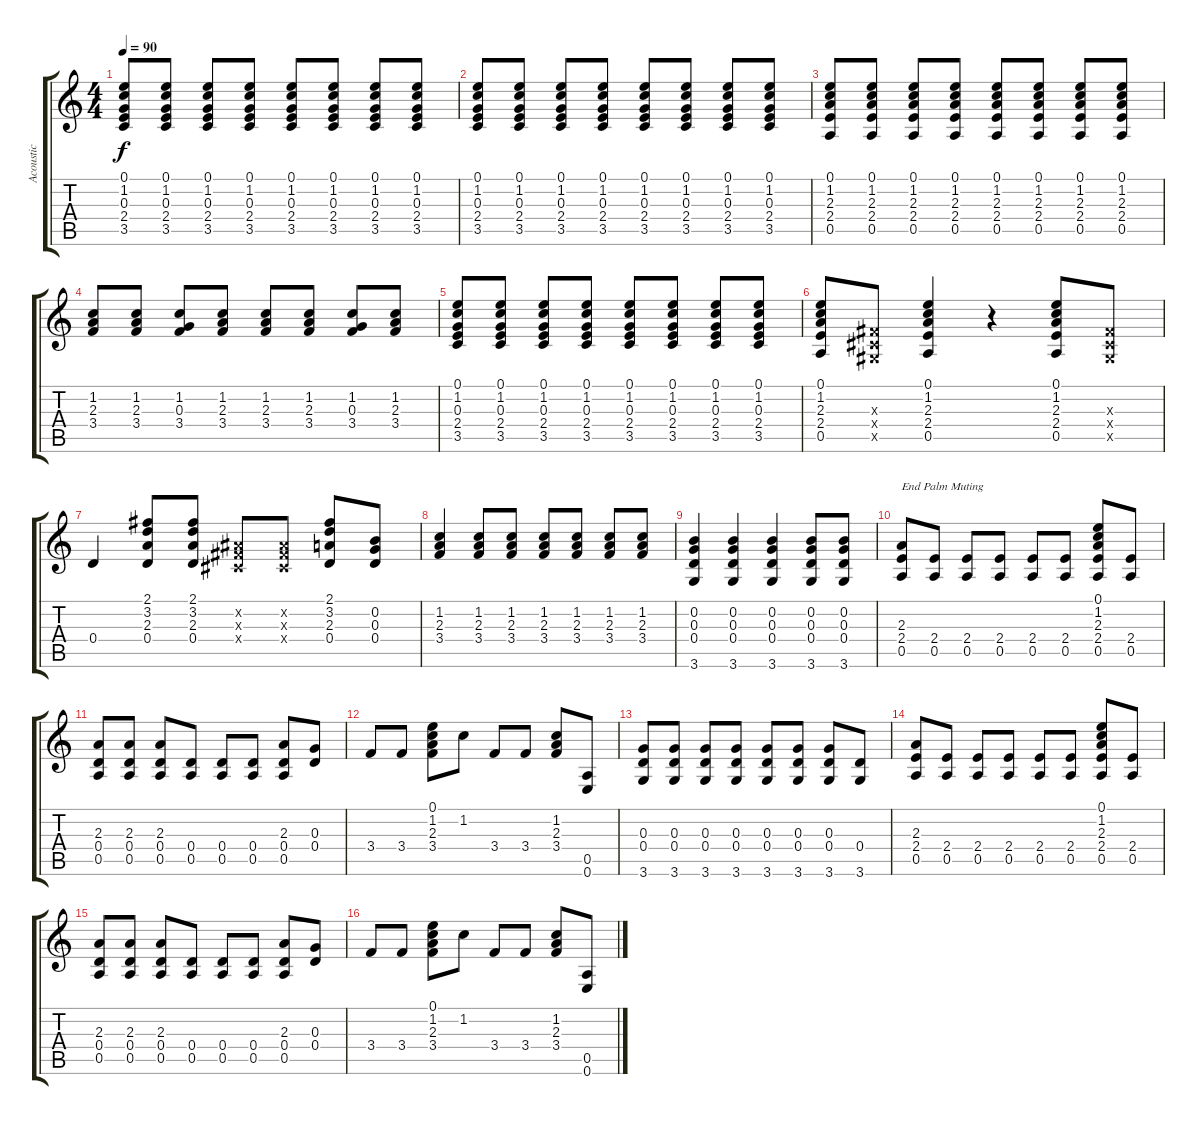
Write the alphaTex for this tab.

\track ("Acoustic" "Acoustic") {instrument acousticguitarsteel}
\staff {score tabs}
\tuning (E4 B3 G3 D3 A2 E2) {hide}
\ts (4 4)
\tempo 90
\clef g2
\ks c
(0.1 1.2 0.3 2.4 3.5).8{dy f} (0.1 1.2 0.3 2.4 3.5).8 (0.1 1.2 0.3 2.4 3.5).8 (0.1 1.2 0.3 2.4 3.5).8 (0.1 1.2 0.3 2.4 3.5).8 (0.1 1.2 0.3 2.4 3.5).8 (0.1 1.2 0.3 2.4 3.5).8 (0.1 1.2 0.3 2.4 3.5).8 |
(0.1 1.2 0.3 2.4 3.5).8 (0.1 1.2 0.3 2.4 3.5).8 (0.1 1.2 0.3 2.4 3.5).8 (0.1 1.2 0.3 2.4 3.5).8 (0.1 1.2 0.3 2.4 3.5).8 (0.1 1.2 0.3 2.4 3.5).8 (0.1 1.2 0.3 2.4 3.5).8 (0.1 1.2 0.3 2.4 3.5).8 |
(0.1 1.2 2.3 2.4 0.5).8 (0.1 1.2 2.3 2.4 0.5).8 (0.1 1.2 2.3 2.4 0.5).8 (0.1 1.2 2.3 2.4 0.5).8 (0.1 1.2 2.3 2.4 0.5).8 (0.1 1.2 2.3 2.4 0.5).8 (0.1 1.2 2.3 2.4 0.5).8 (0.1 1.2 2.3 2.4 0.5).8 |
(1.2 2.3 3.4).8 (1.2 2.3 3.4).8 (1.2 0.3 3.4).8 (1.2 2.3 3.4).8 (1.2 2.3 3.4).8 (1.2 2.3 3.4).8 (1.2 0.3 3.4).8 (1.2 2.3 3.4).8 |
(0.1 1.2 0.3 2.4 3.5).8 (0.1 1.2 0.3 2.4 3.5).8 (0.1 1.2 0.3 2.4 3.5).8 (0.1 1.2 0.3 2.4 3.5).8 (0.1 1.2 0.3 2.4 3.5).8 (0.1 1.2 0.3 2.4 3.5).8 (0.1 1.2 0.3 2.4 3.5).8 (0.1 1.2 0.3 2.4 3.5).8 |
(0.1 1.2 2.3 2.4 0.5).8 (-1.3{x} -1.4{x} -1.5{x}).8 (0.1 1.2 2.3 2.4 0.5).4 r.4 (0.1 1.2 2.3 2.4 0.5).8 (-1.3{x} -1.4{x} -1.5{x}).8 |
0.4.4 (2.1 3.2 2.3 0.4).8 (2.1 3.2 2.3 0.4).8 (-1.2{x} -1.3{x} -1.4{x}).8 (-1.2{x} -1.3{x} -1.4{x}).8 (2.1 3.2 2.3 0.4).8 (0.2 0.3 0.4).8 |
(1.2 2.3 3.4).4 (1.2 2.3 3.4).8 (1.2 2.3 3.4).8 (1.2 2.3 3.4).8 (1.2 2.3 3.4).8 (1.2 2.3 3.4).8 (1.2 2.3 3.4).8 |
(0.2 0.3 0.4 3.6).4 (0.2 0.3 0.4 3.6).4 (0.2 0.3 0.4 3.6).4 (0.2 0.3 0.4 3.6).8 (0.2 0.3 0.4 3.6).8 |
(2.3 2.4 0.5).8{txt "End Palm Muting"} (2.4 0.5).8 (2.4 0.5).8 (2.4 0.5).8 (2.4 0.5).8 (2.4 0.5).8 (0.1 1.2 2.3 2.4 0.5).8 (2.4 0.5).8 |
(2.3 0.4 0.5).8 (2.3 0.4 0.5).8 (2.3 0.4 0.5).8 (0.4 0.5).8 (0.4 0.5).8 (0.4 0.5).8 (2.3 0.4 0.5).8 (0.3 0.4).8 |
3.4.8 3.4.8 (0.1 1.2 2.3 3.4).8 1.2.8 3.4.8 3.4.8 (1.2 2.3 3.4).8 (0.5 0.6).8 |
(0.3 0.4 3.6).8 (0.3 0.4 3.6).8 (0.3 0.4 3.6).8 (0.3 0.4 3.6).8 (0.3 0.4 3.6).8 (0.3 0.4 3.6).8 (0.3 0.4 3.6).8 (0.4 3.6).8 |
(2.3 2.4 0.5).8 (2.4 0.5).8 (2.4 0.5).8 (2.4 0.5).8 (2.4 0.5).8 (2.4 0.5).8 (0.1 1.2 2.3 2.4 0.5).8 (2.4 0.5).8 |
(2.3 0.4 0.5).8 (2.3 0.4 0.5).8 (2.3 0.4 0.5).8 (0.4 0.5).8 (0.4 0.5).8 (0.4 0.5).8 (2.3 0.4 0.5).8 (0.3 0.4).8 |
3.4.8 3.4.8 (0.1 1.2 2.3 3.4).8 1.2.8 3.4.8 3.4.8 (1.2 2.3 3.4).8 (0.5 0.6).8
